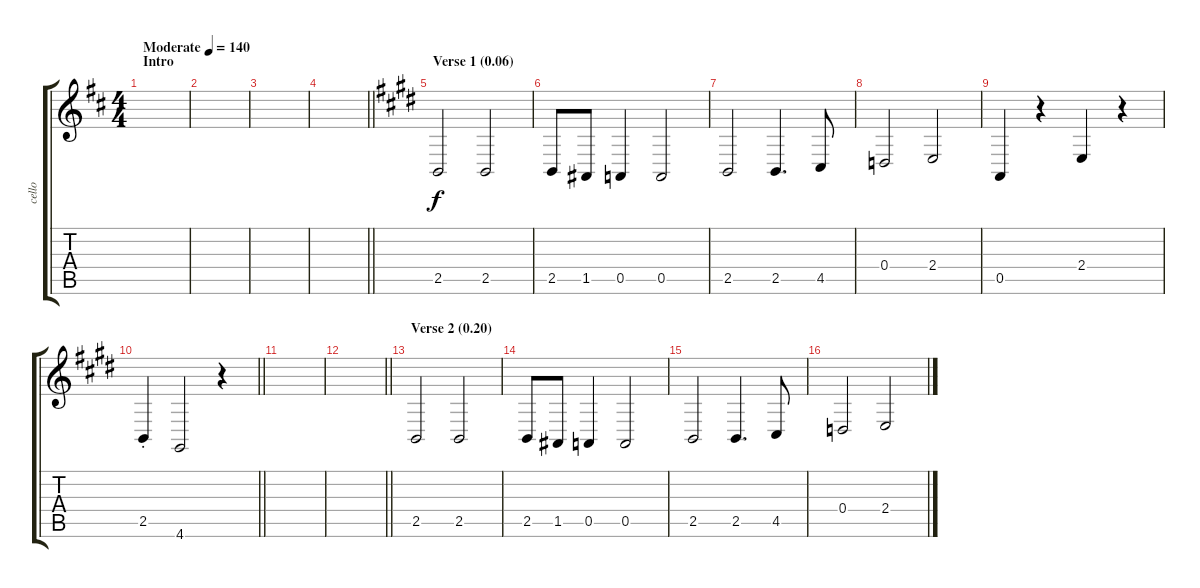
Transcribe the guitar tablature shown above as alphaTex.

\track ("cello" "cello") {instrument cello}
\staff {score tabs}
\tuning (E4 B3 G3 D3 A2 E2) {hide}
\ts (4 4)
\section ("" "Intro")
\tempo (140 "Moderate")
\clef g2
\ks d
|
|
|
\barLineRight lightlight
|
\section ("" "Verse 1 (0.06)")
\ks e
2.5.2 2.5.2 |
2.5.8 1.5.8 0.5.4 0.5.2 |
2.5.2 2.5.4{d} 4.5.8 |
0.4.2 2.4.2 |
0.5.4 r.4 2.4.4 r.4 |
\barLineRight lightlight
2.5{st}.4 4.6.2 r.4 |
|
\barLineRight lightlight
|
\section ("" "Verse 2 (0.20)")
2.5.2 2.5.2 |
2.5.8 1.5.8 0.5.4 0.5.2 |
2.5.2 2.5.4{d} 4.5.8 |
0.4.2 2.4.2
